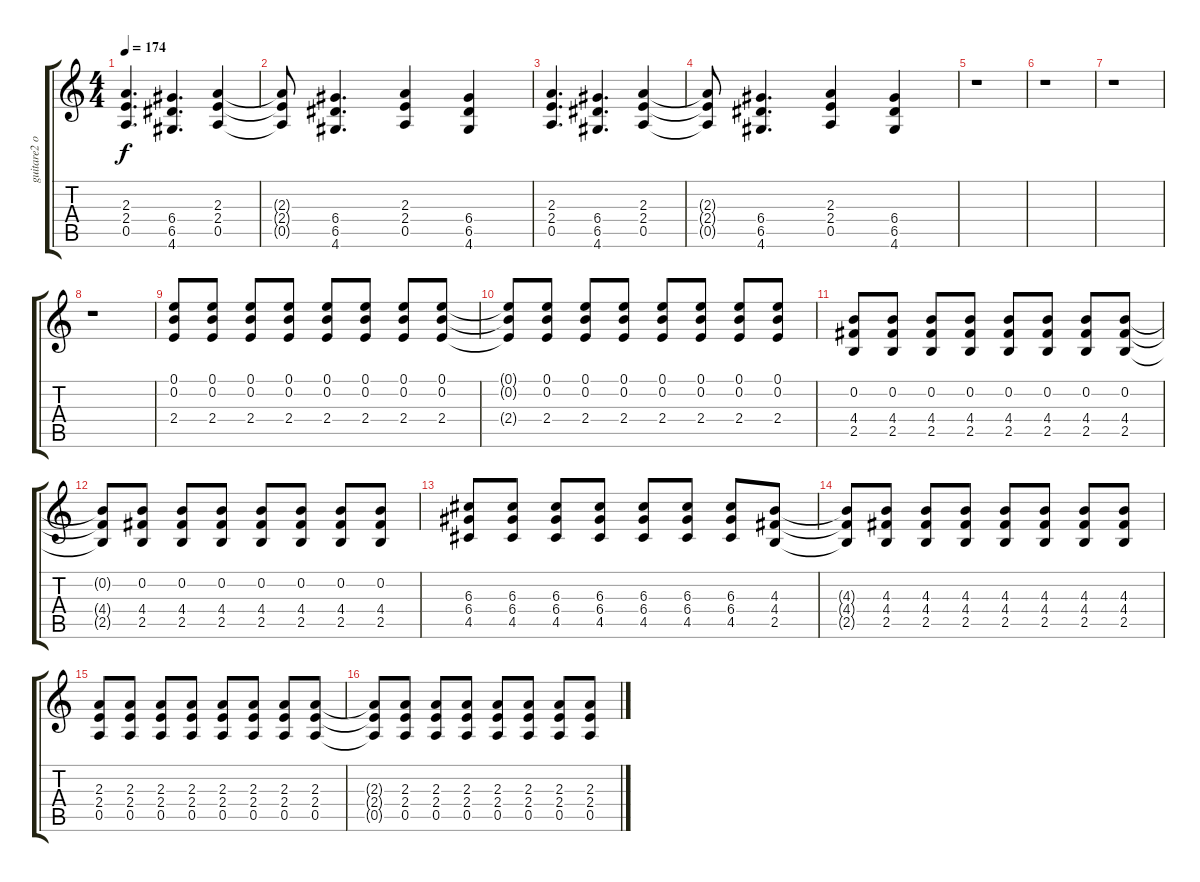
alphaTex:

\track ("guitare2 overdrive" "guitare2 o") {instrument overdrivenguitar}
\staff {score tabs}
\tuning (E4 B3 G3 D3 A2 E2) {hide}
\ts (4 4)
\tempo 174
\clef g2
\ks c
(2.3 2.4 0.5).4{d dy f} (6.4 6.5 4.6).4{d} (2.3 2.4 0.5).4 |
(2.3{t} 2.4{t} 0.5{t}).8 (6.4 6.5 4.6).4{d} (2.3 2.4 0.5).4 (6.4 6.5 4.6).4 |
(2.3 2.4 0.5).4{d} (6.4 6.5 4.6).4{d} (2.3 2.4 0.5).4 |
(2.3{t} 2.4{t} 0.5{t}).8 (6.4 6.5 4.6).4{d} (2.3 2.4 0.5).4 (6.4 6.5 4.6).4 |
r.1 |
r.1 |
r.1 |
r.1 |
(0.1 0.2 2.4).8 (0.1 0.2 2.4).8 (0.1 0.2 2.4).8 (0.1 0.2 2.4).8 (0.1 0.2 2.4).8 (0.1 0.2 2.4).8 (0.1 0.2 2.4).8 (0.1 0.2 2.4).8 |
(0.1{t} 0.2{t} 2.4{t}).8 (0.1 0.2 2.4).8 (0.1 0.2 2.4).8 (0.1 0.2 2.4).8 (0.1 0.2 2.4).8 (0.1 0.2 2.4).8 (0.1 0.2 2.4).8 (0.1 0.2 2.4).8 |
(0.2 4.4 2.5).8 (0.2 4.4 2.5).8 (0.2 4.4 2.5).8 (0.2 4.4 2.5).8 (0.2 4.4 2.5).8 (0.2 4.4 2.5).8 (0.2 4.4 2.5).8 (0.2 4.4 2.5).8 |
(0.2{t} 4.4{t} 2.5{t}).8 (0.2 4.4 2.5).8 (0.2 4.4 2.5).8 (0.2 4.4 2.5).8 (0.2 4.4 2.5).8 (0.2 4.4 2.5).8 (0.2 4.4 2.5).8 (0.2 4.4 2.5).8 |
(6.3 6.4 4.5).8 (6.3 6.4 4.5).8 (6.3 6.4 4.5).8 (6.3 6.4 4.5).8 (6.3 6.4 4.5).8 (6.3 6.4 4.5).8 (6.3 6.4 4.5).8 (4.3 4.4 2.5).8 |
(4.3{t} 4.4{t} 2.5{t}).8 (4.3 4.4 2.5).8 (4.3 4.4 2.5).8 (4.3 4.4 2.5).8 (4.3 4.4 2.5).8 (4.3 4.4 2.5).8 (4.3 4.4 2.5).8 (4.3 4.4 2.5).8 |
(2.3 2.4 0.5).8 (2.3 2.4 0.5).8 (2.3 2.4 0.5).8 (2.3 2.4 0.5).8 (2.3 2.4 0.5).8 (2.3 2.4 0.5).8 (2.3 2.4 0.5).8 (2.3 2.4 0.5).8 |
(2.3{t} 2.4{t} 0.5{t}).8 (2.3 2.4 0.5).8 (2.3 2.4 0.5).8 (2.3 2.4 0.5).8 (2.3 2.4 0.5).8 (2.3 2.4 0.5).8 (2.3 2.4 0.5).8 (2.3 2.4 0.5).8
